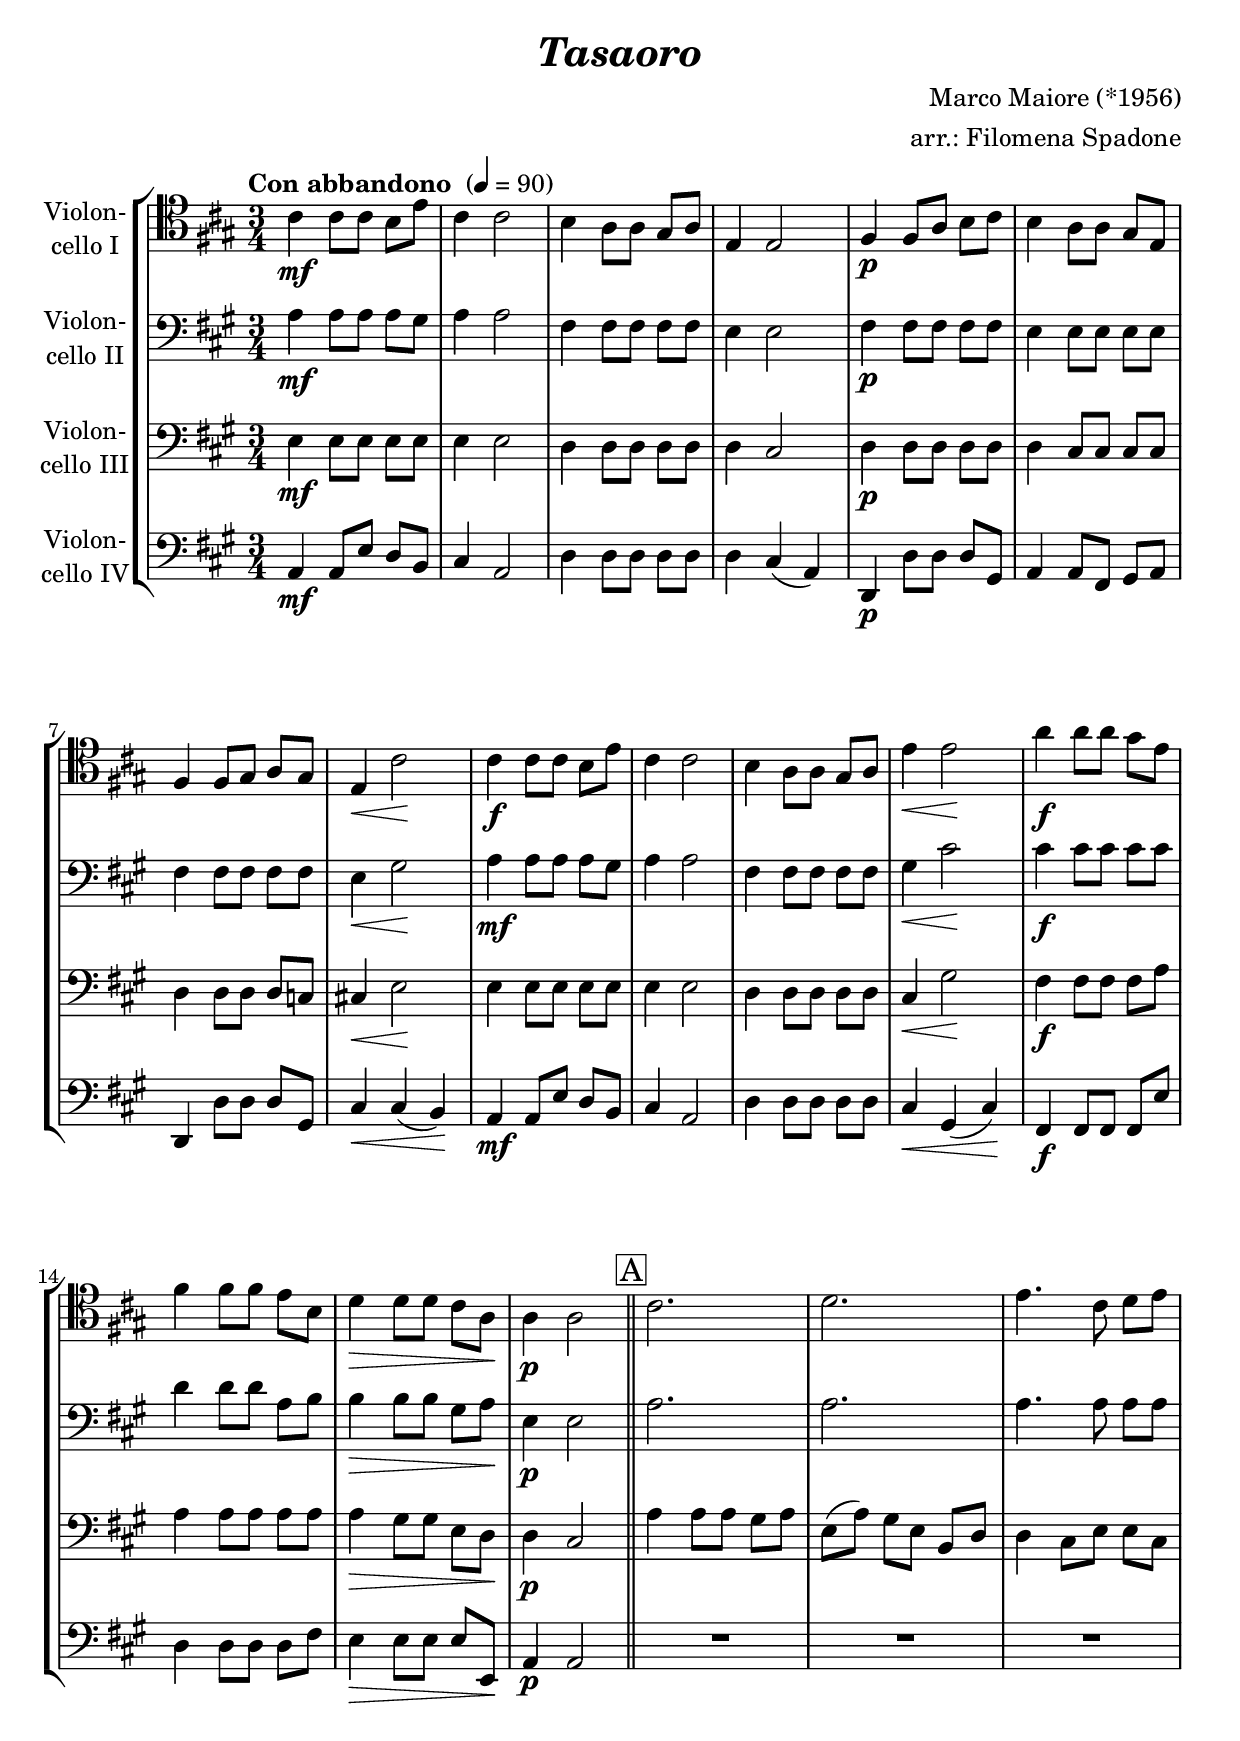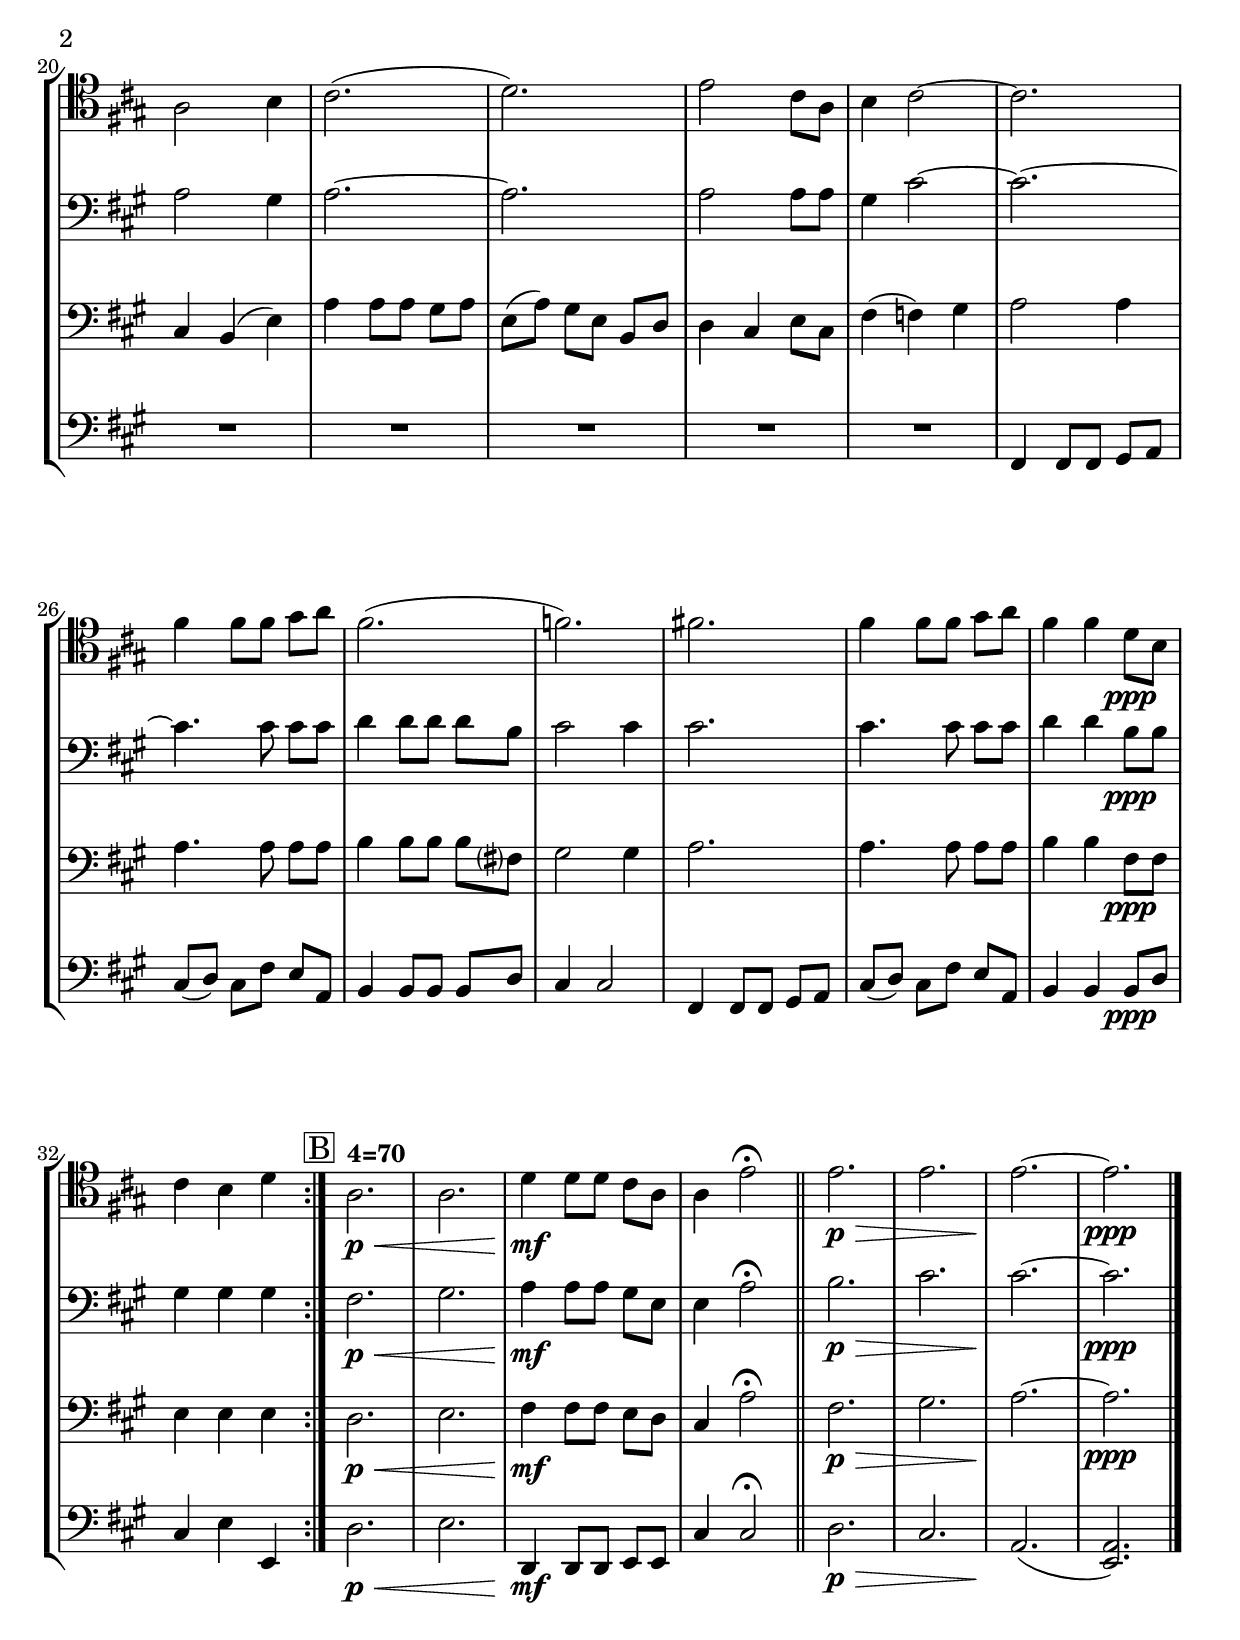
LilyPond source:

\version "2.18.2"
\include "deutsch.ly"
  
#(set-global-staff-size 22)

\header {
  title     = \markup \bold \italic "Tasaoro"
  composer  = "Marco Maiore (*1956)"
  arranger  = "arr.: Filomena Spadone"
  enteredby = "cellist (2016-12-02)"
%  piece     = ""
}

voiceconsts = {
  \key a \major
  \time 3/4
  \clef "bass"
% \numericTimeSignature
  \compressFullBarRests
  % Set default beaming for all staves
  \set Timing.beamExceptions = #'()
  \set Timing.baseMoment     = #(ly:make-moment 1 4)
  \set Timing.beatStructure  = #'(1 1 1)
  \tempo "Con abbandono " 4=90
}

mifl = "flute"
mist = "string ensemble 1"
%minstr = "accordion"
miba = "bassoon"
milo = "drawbar organ"

boxa = { \mark \markup \box "A" \bar "||" }
boxb = { \mark \markup \box "B" \tempo "4=70" }

va = \relative c' {
  \voiceconsts
  \clef "tenor"
  
  \repeat volta 2 {
    cis4\mf cis8 cis h e
    cis4 cis2
    h4 a8 a gis a
    e4 e2
    fis4\p fis8 a h cis

    h4 a8 a gis e
    fis4 fis8 gis a gis
    e4\< cis'2\!
    cis4\f cis8 cis h e
    cis4 cis2
    h4 a8 a gis a

    e'4\< e2\!
    a4\f a8 a gis e
    fis4 fis8 fis e h
    d4\> d8 d cis a\!
    a4\p a2 \boxa
    cis2.
    d

    e4. cis8 d e
    a,2 h4
    cis2.(
    d)
    e2 cis8 a
    h4 cis2~
    cis2.
    fis4 fis8 fis gis a
    fis2.(
    f)
    
    fis!
    fis4 fis8 fis gis a
    fis4 fis d8\ppp h
    cis4 h d
  } \boxb
  a2.\p\<
  a
  d4\!\mf d8 d cis a
  a4 e'2\fermata \bar "||"

  e2.\p\>
  e
  e~\!
  e\ppp \bar "|."
}

vb = \relative c' {
  \voiceconsts

  \repeat volta 2 {
    a4\mf a8 a a gis
    a4 a2
    fis4 fis8 fis fis fis
    e4 e2
    fis4\p fis8 fis fis fis

    e4 e8 e e e
    fis4 fis8 fis fis fis
    e4\< gis2\!
    a4\mf a8 a a gis
    a4 a2
    fis4 fis8 fis fis fis

    gis4\< cis2\!
    cis4\f cis8 cis cis cis
    d4 d8 d a h
    h4\> h8 h gis a\!
    e4\p e2 \boxa
    a2.
    a

    a4. a8 a a
    a2 gis4
    a2.~
    a
    a2 a8 a
    gis4 cis2~
    cis2.~
    cis4. cis8 cis cis

    d4 d8 d d h
    cis2 cis4
    cis2.
    cis4. cis8 cis cis
    d4 d h8\ppp h
    gis4 gis gis
  } \boxb
  fis2.\p\<

  gis
  a4\!\mf a8 a gis e
  e4 a2\fermata \bar "||"
  h2.\p\>
  cis
  cis~\!
  cis\ppp \bar "|."
}

vc = \relative c {
  \voiceconsts

  \repeat volta 2 {
    e4\mf e8 e e e
    e4 e2
    d4 d8 d d d
    d4 cis2
    d4\p d8 d d d

    d4 cis8 cis cis cis
    d4 d8 d d c
    cis!4\< e2\!
    e4 e8 e e e
    e4 e2
    d4 d8 d d d

    cis4\< gis'2\!
    fis4\f fis8 fis fis a
    a4 a8 a a a
    a4\> gis8 gis e d\!
    d4\p cis2 \boxa
    a'4 a8 a gis a

    e( a) gis e h d
    d4 cis8 e e cis
    cis4 h( e)
    a a8 a gis a
    e( a) gis e h d

    d4 cis e8 cis
    fis4( f) gis
    a2 a4
    a4. a8 a a
    h4 h8 h h fis?
    gis2 gis4
    a2.

    a4. a8 a a
    h4 h fis8\ppp fis
    e4 e e
  } \boxb
  d2.\p\<
  e
  fis4\!\mf fis8 fis e d
  cis4 a'2\fermata \bar "||"
  fis2.\p\>

  gis
  a~\!
  a\ppp \bar "|."
}

vd = \relative c {
  \voiceconsts

  \repeat volta 2 {
    a4\mf a8 e' d h
    cis4 a2
    d4 d8 d d d
    d4 cis( a)
    d,\p d'8 d d gis,

    a4 a8 fis gis a
    d,4 d'8 d d gis,
    cis4\< cis( h)\!
    a\mf a8 e' d h
    cis4 a2
    d4 d8 d d d

    cis4\< gis( cis)\!
    fis,\f fis8 fis fis e'
    d4 d8 d d fis
    e4\> e8 e e e,\!
    a4\p a2 \boxa
    R2.*8

    fis4 fis8 fis gis a
    cis( d) cis fis e a,
    h4 h8 h h d
    cis4 cis2
    fis,4 fis8 fis gis a

    cis( d) cis fis
    e a,
    h4 h h8\ppp d
    cis4 e e,
  } \boxb
  d'2.\p\<
  e
  d,4\!\mf d8 d e e
  cis'4 cis2\fermata \bar "||"

  d2.\p\>
  cis
  a(\!
  <e a>)\bar "|."
}


music = \new StaffGroup <<
      \new Staff {
	\set Staff.midiInstrument = \mist
	\set Staff.instrumentName = \markup \center-column { "Violon-" "cello I" }
	\transpose a a { \va }
      }

      \new Staff {
	\set Staff.midiInstrument = \mist
	\set Staff.instrumentName = \markup \center-column { "Violon-" "cello II" }
	\transpose a a { \vb }
      }

      \new Staff {
	\set Staff.midiInstrument = \mist
	\set Staff.instrumentName = \markup \center-column { "Violon-" "cello III" }
	\transpose a a { \vc }
      }

      \new Staff {
	\set Staff.midiInstrument = \miba
	\set Staff.instrumentName = \markup \center-column { "Violon-" "cello IV" }
	\transpose a a { \vd }
      }
>>

\book {
  \score {
    \music
    \layout {}
  }

  \score {
    \unfoldRepeats \music

    \midi {
      \context {
        \Score
      }
    }
  }
}
